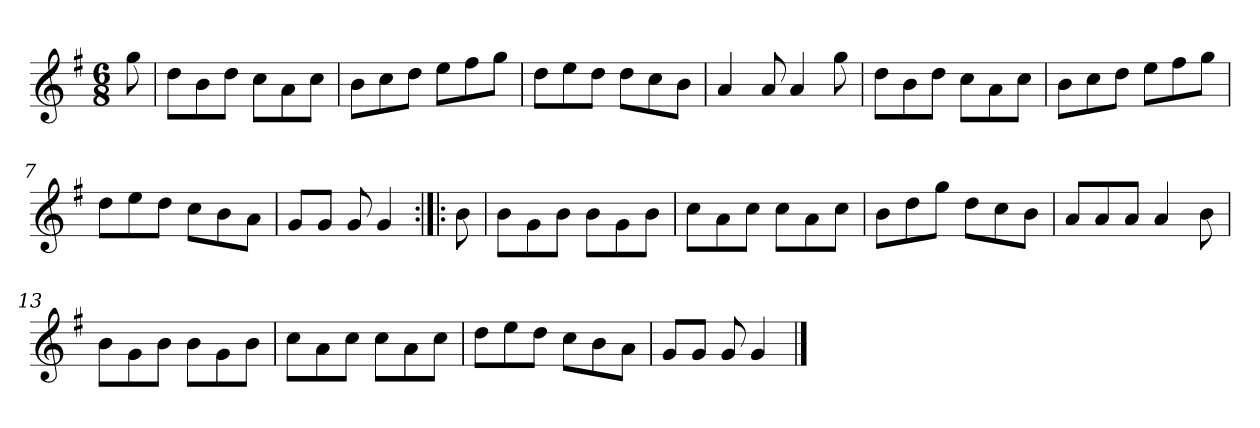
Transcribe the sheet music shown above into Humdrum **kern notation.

**kern
*part1
*staff1
*clefG2
*k[f#]
*G:
*M6/8
*MM148
=
8gg
=1
8dd\L
8b\
8dd\J
8cc\L
8a\
8cc\J
=2
8b\L
8cc\
8dd\J
8ee\L
8ff#\
8gg\J
=3
8dd\L
8ee\
8dd\J
8dd\L
8cc\
8b\J
=4
4a
8a
4a
8gg
=5
8dd\L
8b\
8dd\J
8cc\L
8a\
8cc\J
=6
8b\L
8cc\
8dd\J
8ee\L
8ff#\
8gg\J
=7
8dd\L
8ee\
8dd\J
8cc\L
8b\
8a\J
=8
8g/L
8g/J
8g
4g
=:|!|:
8b
=9
8b\L
8g\
8b\J
8b\L
8g\
8b\J
=10
8cc\L
8a\
8cc\J
8cc\L
8a\
8cc\J
=11
8b\L
8dd\
8gg\J
8dd\L
8cc\
8b\J
=12
8a/L
8a/
8a/J
4a
8b
=13
8b\L
8g\
8b\J
8b\L
8g\
8b\J
=14
8cc\L
8a\
8cc\J
8cc\L
8a\
8cc\J
=15
8dd\L
8ee\
8dd\J
8cc\L
8b\
8a\J
=16
8g/L
8g/J
8g
4g
==
*-
